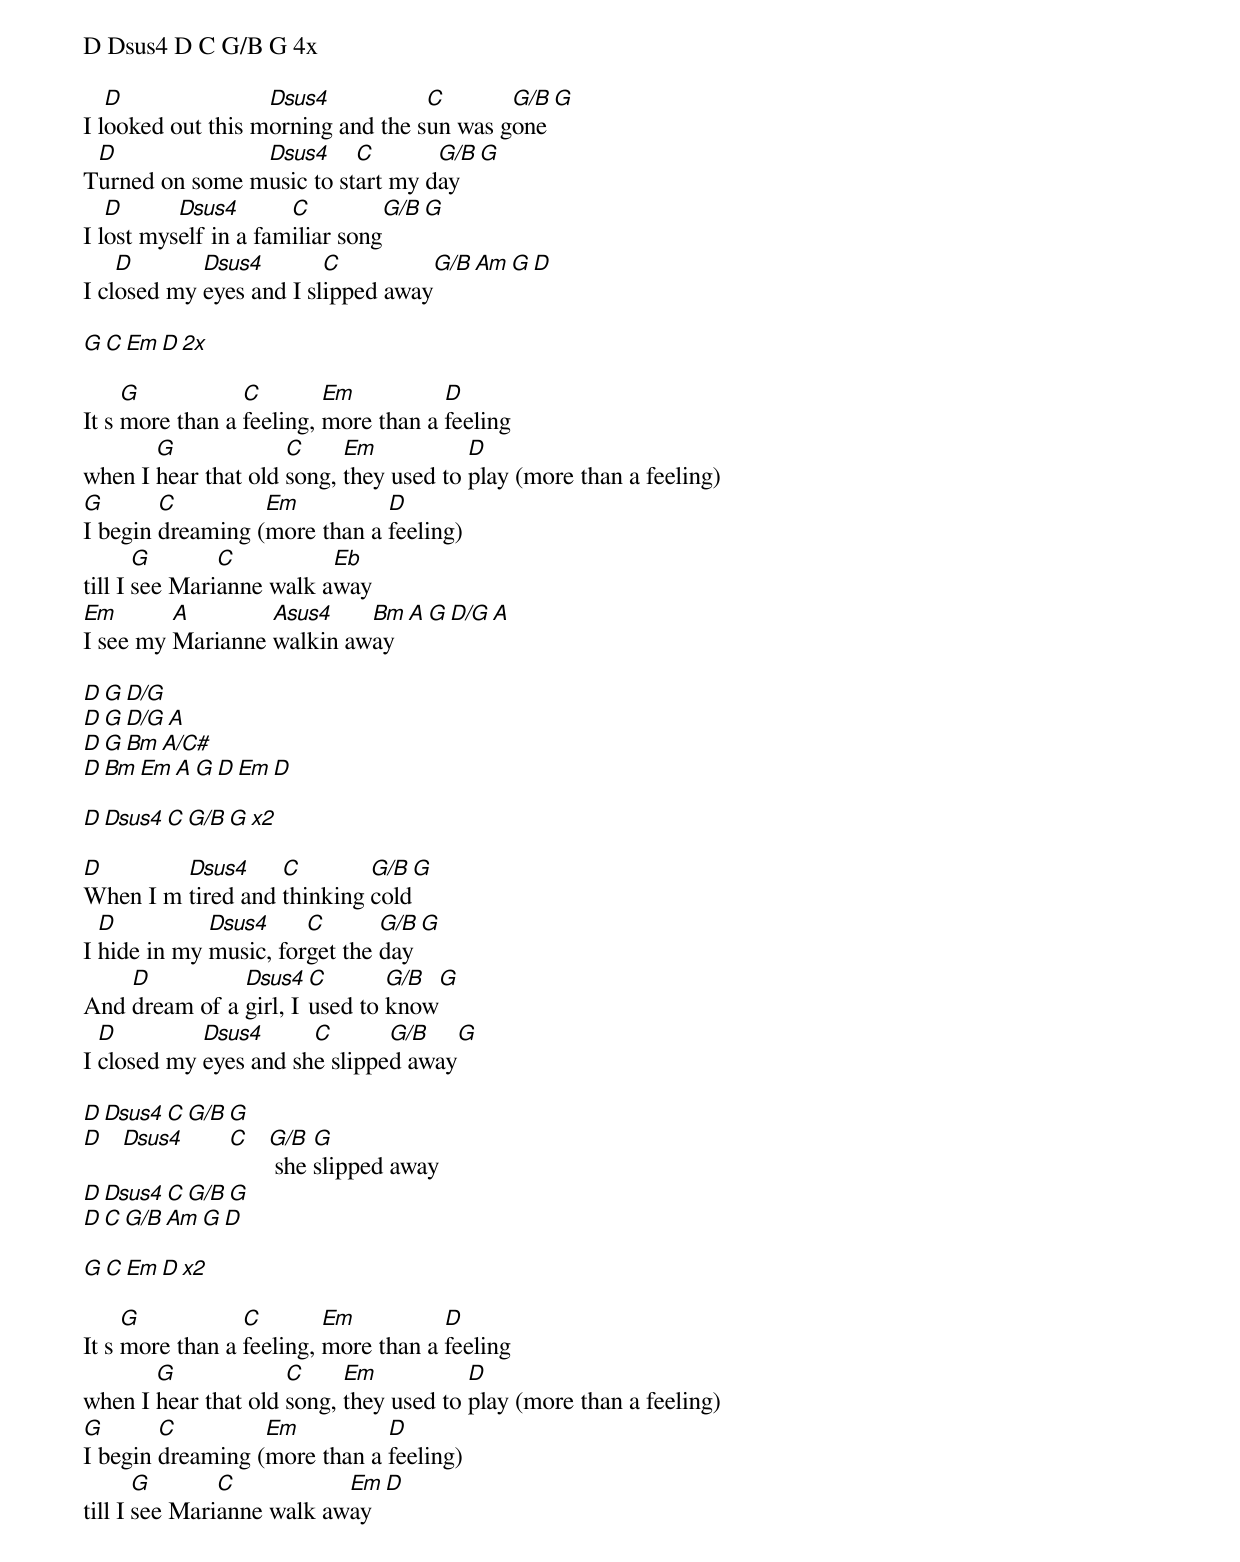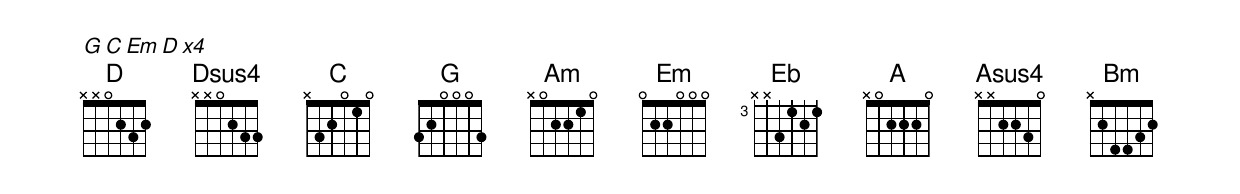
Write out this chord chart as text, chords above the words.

D Dsus4 D C G/B G 4x

   D               Dsus4           C       G/B   G
I looked out this morning and the sun was gone
 D              Dsus4     C       G/B   G
Turned on some music to start my day
   D      Dsus4       C         G/B   G
I lost myself in a familiar song
    D       Dsus4        C          G/B  Am   G   D
I closed my eyes and I slipped away

G  C  Em  D   2x

     G           C        Em          D
It s more than a feeling, more than a feeling
       G             C     Em           D
when I hear that old song, they used to play (more than a feeling)
G       C         Em          D
I begin dreaming (more than a feeling)
       G       C          Eb
till I see Marianne walk away
Em       A        Asus4    Bm   A   G   D/G   A
I see my Marianne walkin away

D   G   D/G
D   G   D/G  A
D   G   Bm   A/C#
D   Bm  Em   A   G   D   Em   D

D  Dsus4  C  G/B  G   x2

D        Dsus4     C        G/B   G
When I m tired and thinking cold
  D          Dsus4     C       G/B   G
I hide in my music, forget the day
    D          Dsus4   C       G/B   G
And dream of a girl, I used to know
  D         Dsus4      C       G/B   G
I closed my eyes and she slipped away

D  Dsus4  C  G/B  G
D  Dsus4  C  G/B  G
              she slipped away
D  Dsus4  C  G/B  G
D   C    G/B   Am   G   D

G C Em D   x2

     G           C        Em          D
It s more than a feeling, more than a feeling
       G             C     Em           D
when I hear that old song, they used to play (more than a feeling)
G       C         Em          D
I begin dreaming (more than a feeling)
       G       C           Em   D
till I see Marianne walk away

G C Em D   x4
